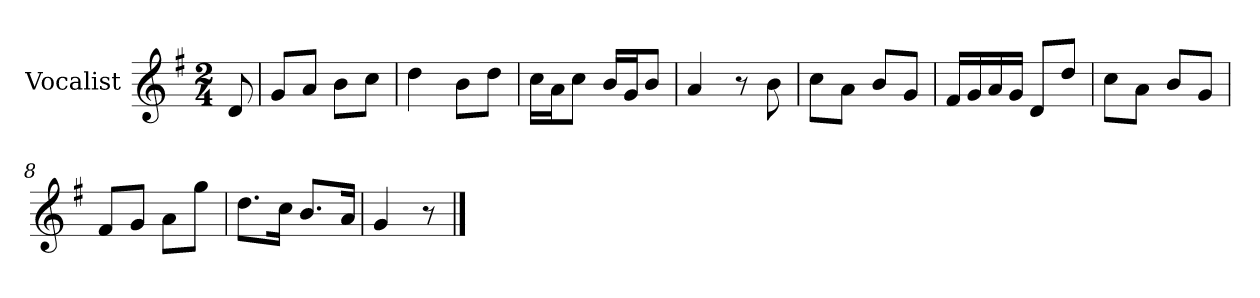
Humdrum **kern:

**kern
*part1
*staff1
*I"Vocalist
*k[f#]
*G:
*M2/4
=
8d
=1
8gL
8aJ
8bL
8ccJ
=2
4dd
8bL
8ddJ
=3
16ccLL
16aJ
8ccJ
16bLL
16gJ
8bJ
=4
4a
8r
8b
=5
8ccL
8aJ
8bL
8gJ
=6
16f#LL
16g
16a
16gJJ
8dL
8ddJ
=7
8ccL
8aJ
8bL
8gJ
=8
8f#L
8gJ
8aL
8ggJ
=9
8.ddL
16ccJk
8.bL
16aJk
=10
4g
8r
==
*-
